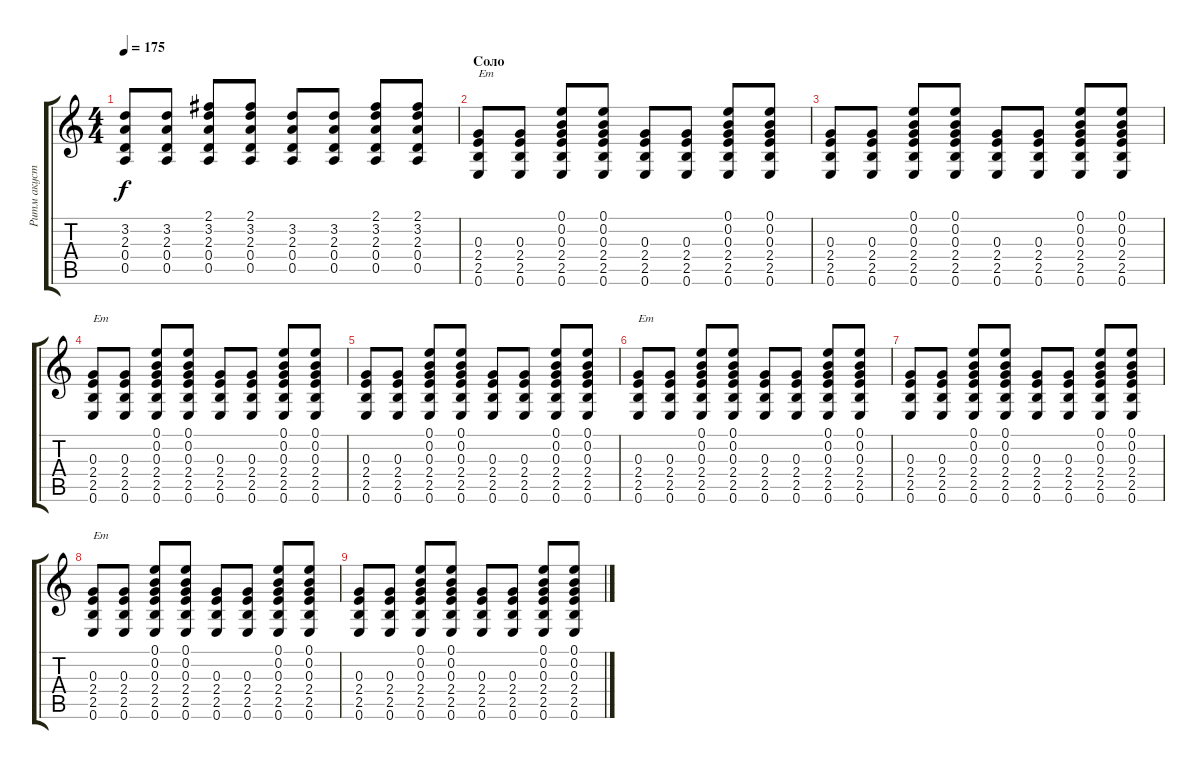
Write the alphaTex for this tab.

\track ("Ритм акустика" "Ритм акуст") {instrument acousticguitarsteel}
\staff {score tabs}
\tuning (E4 B3 G3 D3 A2 E2) {hide}
\ts (4 4)
\tempo 175
\clef g2
\ks c
(3.2 2.3 0.4 0.5).8{dy f} (3.2 2.3 0.4 0.5).8 (2.1 3.2 2.3 0.4 0.5).8 (2.1 3.2 2.3 0.4 0.5).8 (3.2 2.3 0.4 0.5).8 (3.2 2.3 0.4 0.5).8 (2.1 3.2 2.3 0.4 0.5).8 (2.1 3.2 2.3 0.4 0.5).8 |
\section ("" "Соло")
(0.3 2.4 2.5 0.6).8{txt "Em"} (0.3 2.4 2.5 0.6).8 (0.1 0.2 0.3 2.4 2.5 0.6).8 (0.1 0.2 0.3 2.4 2.5 0.6).8 (0.3 2.4 2.5 0.6).8 (0.3 2.4 2.5 0.6).8 (0.1 0.2 0.3 2.4 2.5 0.6).8 (0.1 0.2 0.3 2.4 2.5 0.6).8 |
(0.3 2.4 2.5 0.6).8 (0.3 2.4 2.5 0.6).8 (0.1 0.2 0.3 2.4 2.5 0.6).8 (0.1 0.2 0.3 2.4 2.5 0.6).8 (0.3 2.4 2.5 0.6).8 (0.3 2.4 2.5 0.6).8 (0.1 0.2 0.3 2.4 2.5 0.6).8 (0.1 0.2 0.3 2.4 2.5 0.6).8 |
(0.3 2.4 2.5 0.6).8{txt "Em"} (0.3 2.4 2.5 0.6).8 (0.1 0.2 0.3 2.4 2.5 0.6).8 (0.1 0.2 0.3 2.4 2.5 0.6).8 (0.3 2.4 2.5 0.6).8 (0.3 2.4 2.5 0.6).8 (0.1 0.2 0.3 2.4 2.5 0.6).8 (0.1 0.2 0.3 2.4 2.5 0.6).8 |
(0.3 2.4 2.5 0.6).8 (0.3 2.4 2.5 0.6).8 (0.1 0.2 0.3 2.4 2.5 0.6).8 (0.1 0.2 0.3 2.4 2.5 0.6).8 (0.3 2.4 2.5 0.6).8 (0.3 2.4 2.5 0.6).8 (0.1 0.2 0.3 2.4 2.5 0.6).8 (0.1 0.2 0.3 2.4 2.5 0.6).8 |
(0.3 2.4 2.5 0.6).8{txt "Em"} (0.3 2.4 2.5 0.6).8 (0.1 0.2 0.3 2.4 2.5 0.6).8 (0.1 0.2 0.3 2.4 2.5 0.6).8 (0.3 2.4 2.5 0.6).8 (0.3 2.4 2.5 0.6).8 (0.1 0.2 0.3 2.4 2.5 0.6).8 (0.1 0.2 0.3 2.4 2.5 0.6).8 |
(0.3 2.4 2.5 0.6).8 (0.3 2.4 2.5 0.6).8 (0.1 0.2 0.3 2.4 2.5 0.6).8 (0.1 0.2 0.3 2.4 2.5 0.6).8 (0.3 2.4 2.5 0.6).8 (0.3 2.4 2.5 0.6).8 (0.1 0.2 0.3 2.4 2.5 0.6).8 (0.1 0.2 0.3 2.4 2.5 0.6).8 |
(0.3 2.4 2.5 0.6).8{txt "Em"} (0.3 2.4 2.5 0.6).8 (0.1 0.2 0.3 2.4 2.5 0.6).8 (0.1 0.2 0.3 2.4 2.5 0.6).8 (0.3 2.4 2.5 0.6).8 (0.3 2.4 2.5 0.6).8 (0.1 0.2 0.3 2.4 2.5 0.6).8 (0.1 0.2 0.3 2.4 2.5 0.6).8 |
(0.3 2.4 2.5 0.6).8 (0.3 2.4 2.5 0.6).8 (0.1 0.2 0.3 2.4 2.5 0.6).8 (0.1 0.2 0.3 2.4 2.5 0.6).8 (0.3 2.4 2.5 0.6).8 (0.3 2.4 2.5 0.6).8 (0.1 0.2 0.3 2.4 2.5 0.6).8 (0.1 0.2 0.3 2.4 2.5 0.6).8
